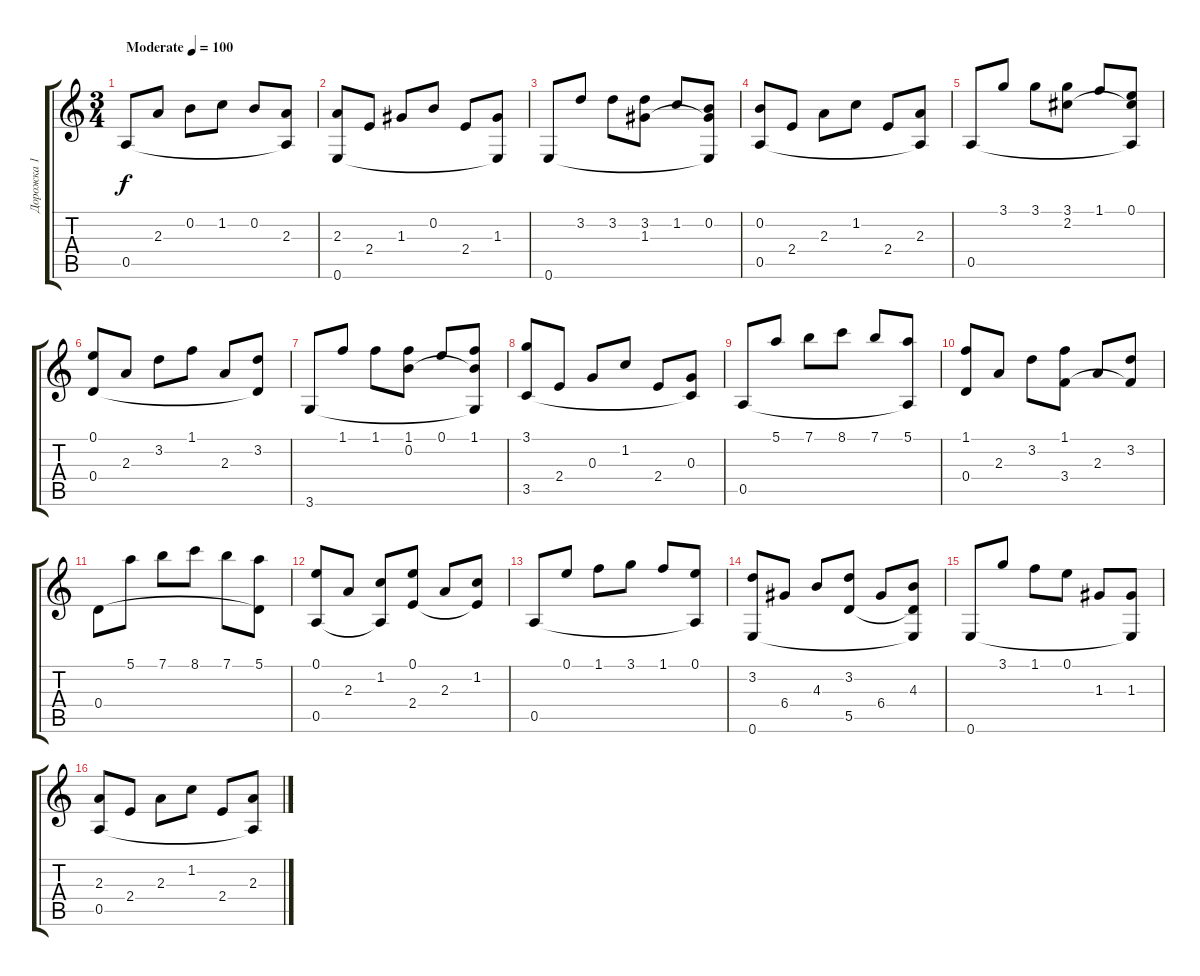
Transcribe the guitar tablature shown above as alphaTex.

\track ("Дорожка 1" "Дорожка 1") {instrument electricguitarclean}
\staff {score tabs}
\tuning (E4 B3 G3 D3 A2 E2) {hide}
\ts (3 4)
\tempo (100 "Moderate")
\clef g2
\ks c
0.5.8{dy f instrument electricguitarclean} 2.3.8 0.2.8 1.2.8 0.2.8 (2.3 0.5{t}).8 |
(2.3 0.6).8 2.4.8 1.3.8 0.2.8 2.4.8 (1.3 0.6{t}).8 |
0.6.8 3.2.8 3.2.8 (3.2 1.3).8 1.2.8 (0.2 1.3{t} 0.6{t}).8 |
(0.2 0.5).8 2.4.8 2.3.8 1.2.8 2.4.8 (2.3 0.5{t}).8 |
0.5.8 3.1.8 3.1.8 (3.1 2.2).8 1.1.8 (0.1 2.2{t} 0.5{t}).8 |
(0.1 0.4).8 2.3.8 3.2.8 1.1.8 2.3.8 (3.2 0.4{t}).8 |
3.6.8 1.1.8 1.1.8 (1.1 0.2).8 0.1.8 (1.1 0.2{t} 3.6{t}).8 |
(3.1 3.5).8 2.4.8 0.3.8 1.2.8 2.4.8 (0.3 3.5{t}).8 |
0.5.8 5.1.8 7.1.8 8.1.8 7.1.8 (5.1 0.5{t}).8 |
(1.1 0.4).8 2.3.8 3.2.8 (1.1 3.4).8 2.3.8 (3.2 3.4{t}).8 |
0.4.8 5.1.8 7.1.8 8.1.8 7.1.8 (5.1 0.4{t}).8 |
(0.1 0.5).8 2.3.8 (1.2 0.5{t}).8 (0.1 2.4).8 2.3.8 (1.2 2.4{t}).8 |
0.5.8 0.1.8 1.1.8 3.1.8 1.1.8 (0.1 0.5{t}).8 |
(3.2 0.6).8 6.4.8 4.3.8 (3.2 5.5).8 6.4.8 (4.3 5.5{t} 0.6{t}).8 |
0.6.8 3.1.8 1.1.8 0.1.8 1.3.8 (1.3 0.6{t}).8 |
(2.3 0.5).8 2.4.8 2.3.8 1.2.8 2.4.8 (2.3 0.5{t}).8
